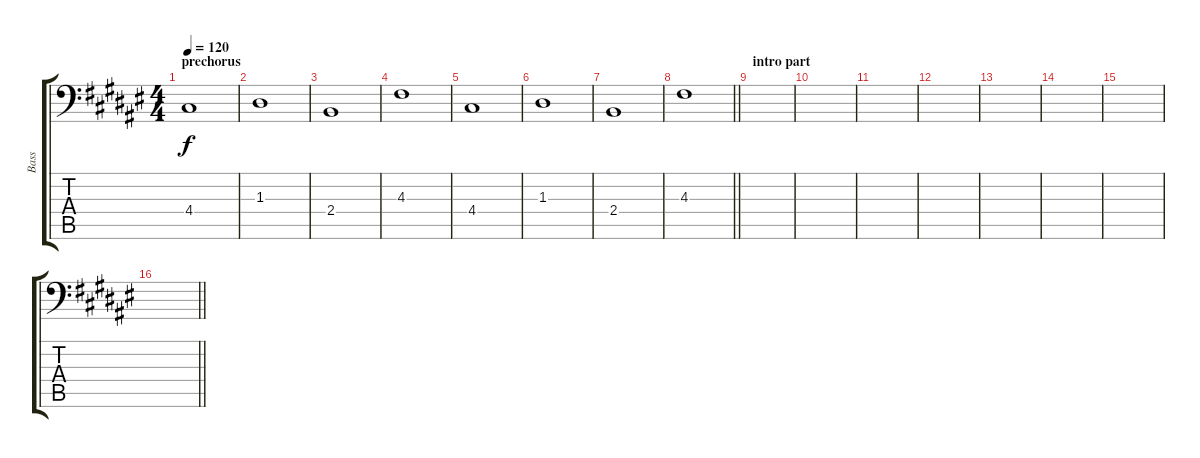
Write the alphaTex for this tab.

\track ("Bass" "Bass") {instrument electricbassfinger}
\staff {score tabs}
\tuning (C3 G2 D2 A1 E1 B0) {hide}
\ts (4 4)
\section ("" "prechorus")
\tempo 120
\clef f4
\ks f#
4.4.1{dy f} |
1.3.1 |
2.4.1 |
4.3.1 |
4.4.1 |
1.3.1 |
2.4.1 |
\barLineRight lightlight
4.3.1 |
\section ("" "intro part")
|
|
|
|
|
|
|
\barLineRight lightlight
